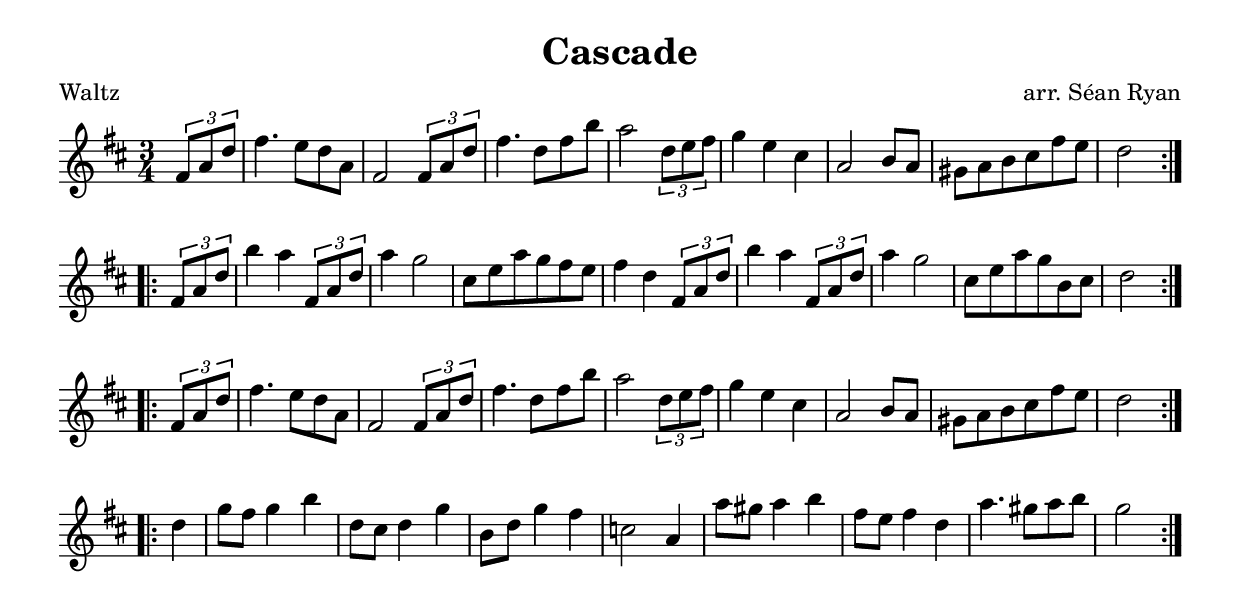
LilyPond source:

\version "2.24.0"

\include "../common.ly"

\score {
  % Play AABBAACC
  \relative c'' {
    \key d \major
    \time 3/4

    \repeat volta 2 {
      \partial 4 \three { fis,8 a d } |
      fis4. e8 d a |
      fis2 \three { fis8 a d } |
      fis4. d8 fis b |
      a2 \three { d,8 e fis } |
      g4 e cis |
      a2 b8 a |
      gis8 a b cis fis e |
      d2
    }
    \break

    \repeat volta 2 {
      \three { fis,8 a d } |
      b'4 a \three { fis,8 a d } |
      a'4 g2 |
      cis,8 e a g fis e |
      fis4 d \three { fis,8 a d } |
      b'4 a \three { fis,8 a d } |
      a'4 g2 |
      cis,8 e a g b, cis |
      d2
    }
    \break

    \repeat volta 2 {
      \three { fis,8 a d } |
      fis4. e8 d a |
      fis2 \three { fis8 a d } |
      fis4. d8 fis b |
      a2 \three { d,8 e fis } |
      g4 e cis |
      a2 b8 a |
      gis8 a b cis fis e |
      d2
    }
    \break

    \repeat volta 2 {
      d4 |
      g8 fis g4 b |
      d,8 cis d4 g |
      b,8 d g4 fis |
      c2 a4 |
      a'8 gis a4 b |
      fis8 e fis4 d |
      a'4. gis8 a b |
      g2
    }
    \fine
  }

  \header {
    title = "Cascade"
    meter = "Waltz"
    arranger = "arr. Séan Ryan"
  }
}